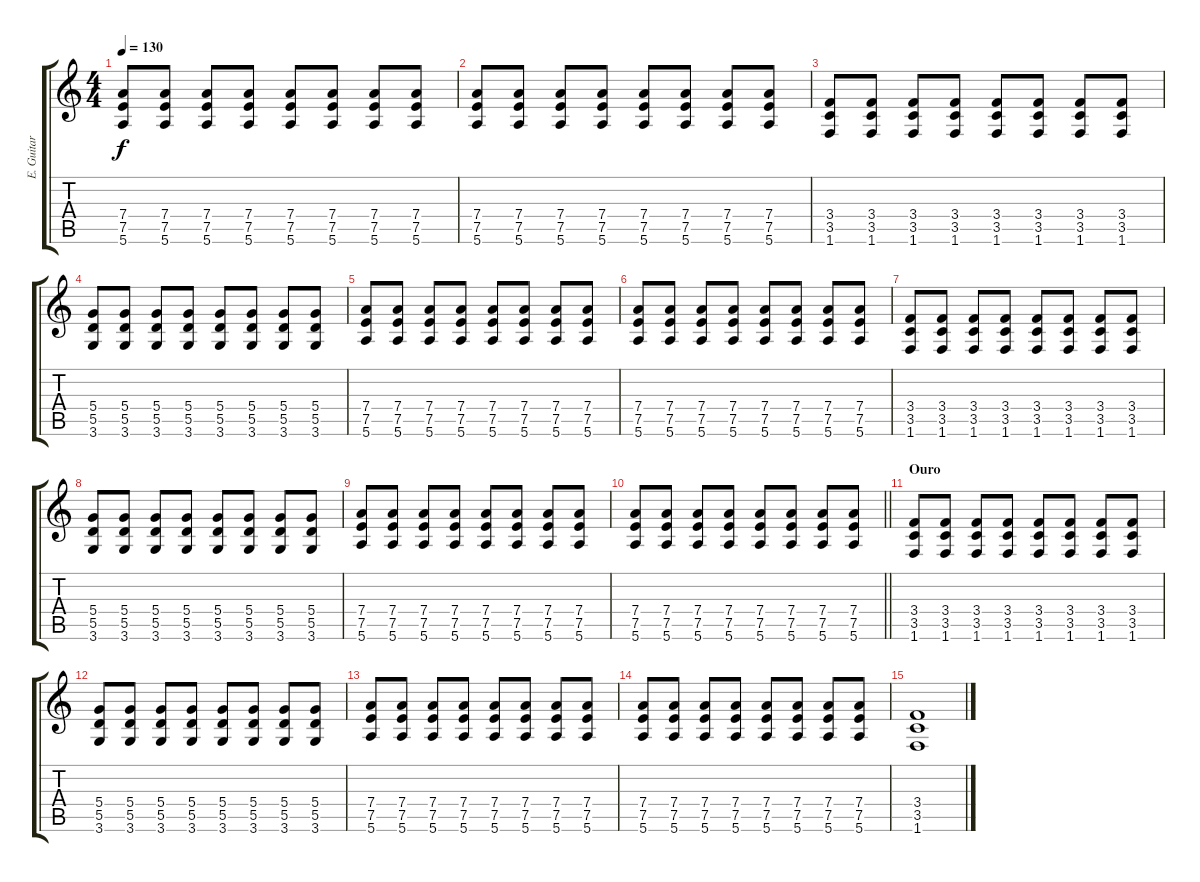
\track ("E. Guitar I" "E. Guitar ") {instrument overdrivenguitar}
\staff {score tabs}
\tuning (E4 B3 G3 D3 A2 E2) {hide}
\ts (4 4)
\tempo 130
\clef g2
\ks c
(7.4 7.5 5.6).8{dy f} (7.4 7.5 5.6).8 (7.4 7.5 5.6).8 (7.4 7.5 5.6).8 (7.4 7.5 5.6).8 (7.4 7.5 5.6).8 (7.4 7.5 5.6).8 (7.4 7.5 5.6).8 |
(7.4 7.5 5.6).8 (7.4 7.5 5.6).8 (7.4 7.5 5.6).8 (7.4 7.5 5.6).8 (7.4 7.5 5.6).8 (7.4 7.5 5.6).8 (7.4 7.5 5.6).8 (7.4 7.5 5.6).8 |
(3.4 3.5 1.6).8 (3.4 3.5 1.6).8 (3.4 3.5 1.6).8 (3.4 3.5 1.6).8 (3.4 3.5 1.6).8 (3.4 3.5 1.6).8 (3.4 3.5 1.6).8 (3.4 3.5 1.6).8 |
(5.4 5.5 3.6).8 (5.4 5.5 3.6).8 (5.4 5.5 3.6).8 (5.4 5.5 3.6).8 (5.4 5.5 3.6).8 (5.4 5.5 3.6).8 (5.4 5.5 3.6).8 (5.4 5.5 3.6).8 |
(7.4 7.5 5.6).8 (7.4 7.5 5.6).8 (7.4 7.5 5.6).8 (7.4 7.5 5.6).8 (7.4 7.5 5.6).8 (7.4 7.5 5.6).8 (7.4 7.5 5.6).8 (7.4 7.5 5.6).8 |
(7.4 7.5 5.6).8 (7.4 7.5 5.6).8 (7.4 7.5 5.6).8 (7.4 7.5 5.6).8 (7.4 7.5 5.6).8 (7.4 7.5 5.6).8 (7.4 7.5 5.6).8 (7.4 7.5 5.6).8 |
(3.4 3.5 1.6).8 (3.4 3.5 1.6).8 (3.4 3.5 1.6).8 (3.4 3.5 1.6).8 (3.4 3.5 1.6).8 (3.4 3.5 1.6).8 (3.4 3.5 1.6).8 (3.4 3.5 1.6).8 |
(5.4 5.5 3.6).8 (5.4 5.5 3.6).8 (5.4 5.5 3.6).8 (5.4 5.5 3.6).8 (5.4 5.5 3.6).8 (5.4 5.5 3.6).8 (5.4 5.5 3.6).8 (5.4 5.5 3.6).8 |
(7.4 7.5 5.6).8 (7.4 7.5 5.6).8 (7.4 7.5 5.6).8 (7.4 7.5 5.6).8 (7.4 7.5 5.6).8 (7.4 7.5 5.6).8 (7.4 7.5 5.6).8 (7.4 7.5 5.6).8 |
\barLineRight lightlight
(7.4 7.5 5.6).8 (7.4 7.5 5.6).8 (7.4 7.5 5.6).8 (7.4 7.5 5.6).8 (7.4 7.5 5.6).8 (7.4 7.5 5.6).8 (7.4 7.5 5.6).8 (7.4 7.5 5.6).8 |
\section ("" "Ouro")
(3.4 3.5 1.6).8 (3.4 3.5 1.6).8 (3.4 3.5 1.6).8 (3.4 3.5 1.6).8 (3.4 3.5 1.6).8 (3.4 3.5 1.6).8 (3.4 3.5 1.6).8 (3.4 3.5 1.6).8 |
(5.4 5.5 3.6).8 (5.4 5.5 3.6).8 (5.4 5.5 3.6).8 (5.4 5.5 3.6).8 (5.4 5.5 3.6).8 (5.4 5.5 3.6).8 (5.4 5.5 3.6).8 (5.4 5.5 3.6).8 |
(7.4 7.5 5.6).8 (7.4 7.5 5.6).8 (7.4 7.5 5.6).8 (7.4 7.5 5.6).8 (7.4 7.5 5.6).8 (7.4 7.5 5.6).8 (7.4 7.5 5.6).8 (7.4 7.5 5.6).8 |
(7.4 7.5 5.6).8 (7.4 7.5 5.6).8 (7.4 7.5 5.6).8 (7.4 7.5 5.6).8 (7.4 7.5 5.6).8 (7.4 7.5 5.6).8 (7.4 7.5 5.6).8 (7.4 7.5 5.6).8 |
(3.4 3.5 1.6).1
